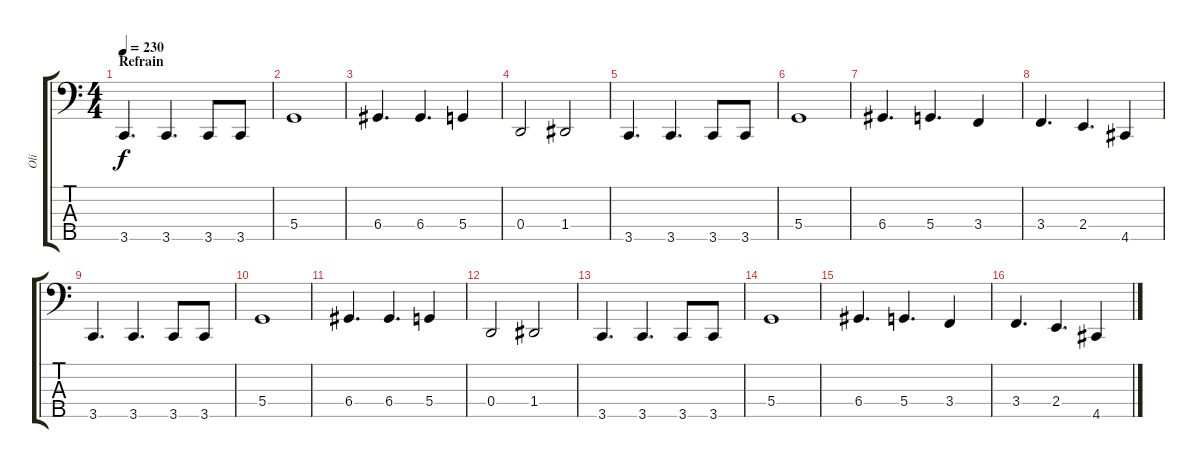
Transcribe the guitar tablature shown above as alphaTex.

\track ("Oli" "Oli") {solo instrument electricbasspick}
\staff {score tabs}
\tuning (F2 C2 G1 D1 A0) {hide}
\ts (4 4)
\section ("" "Refrain")
\tempo 230
\clef f4
\ks c
3.5.4{d dy f} 3.5.4{d} 3.5.8 3.5.8 |
5.4.1 |
6.4.4{d} 6.4.4{d} 5.4.4 |
0.4.2 1.4.2 |
3.5.4{d} 3.5.4{d} 3.5.8 3.5.8 |
5.4.1 |
6.4.4{d} 5.4.4{d} 3.4.4 |
3.4.4{d} 2.4.4{d} 4.5.4 |
3.5.4{d} 3.5.4{d} 3.5.8 3.5.8 |
5.4.1 |
6.4.4{d} 6.4.4{d} 5.4.4 |
0.4.2 1.4.2 |
3.5.4{d} 3.5.4{d} 3.5.8 3.5.8 |
5.4.1 |
6.4.4{d} 5.4.4{d} 3.4.4 |
3.4.4{d} 2.4.4{d} 4.5.4
